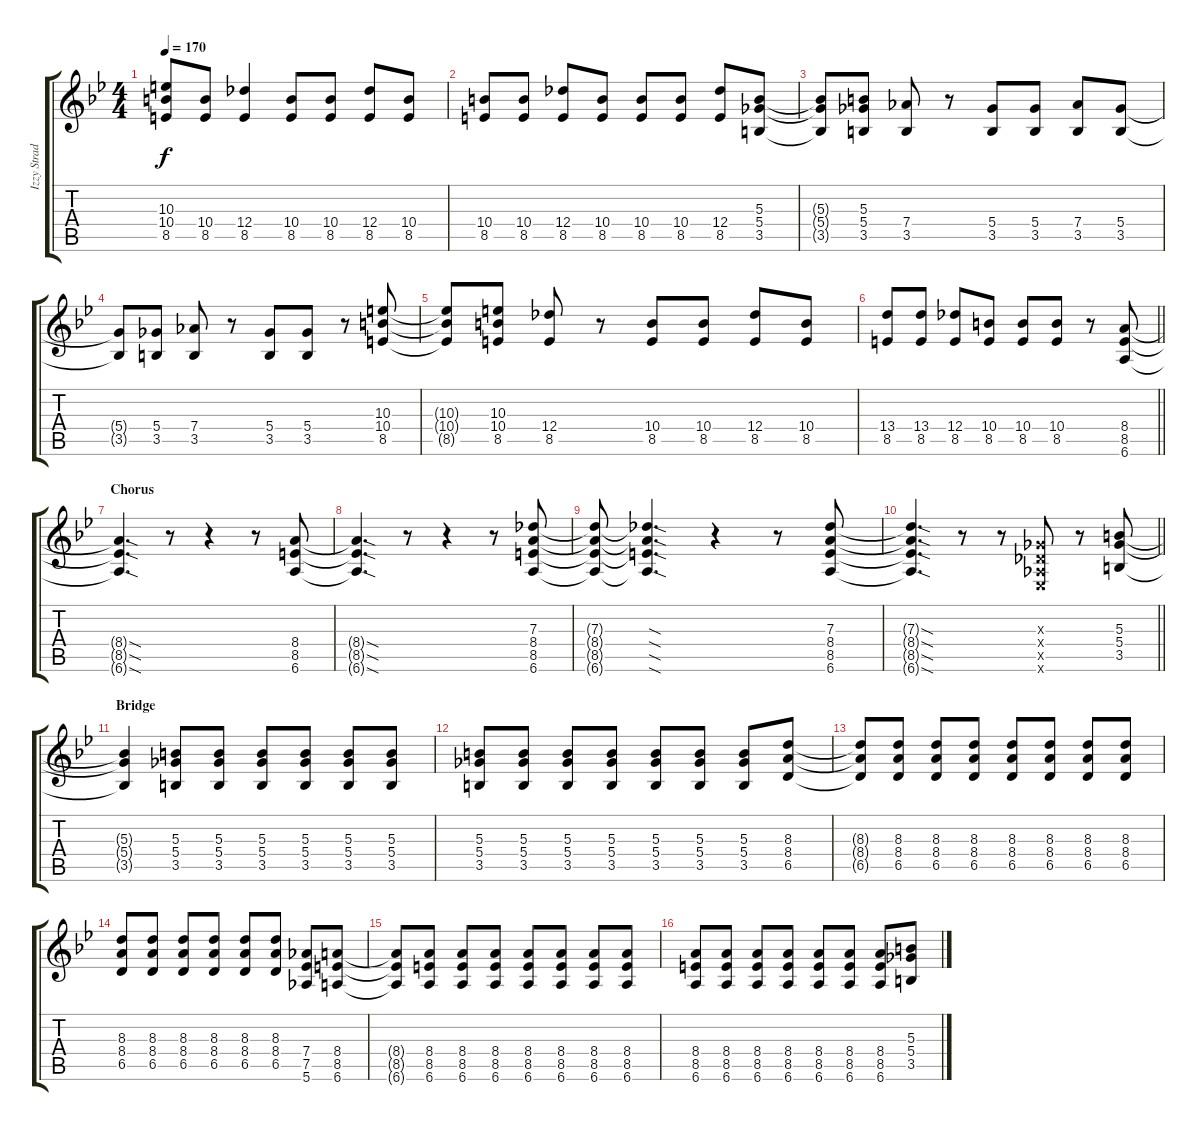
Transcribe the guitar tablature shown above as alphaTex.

\track ("Izzy Stradlin - Rhytm Guitar" "Izzy Strad") {instrument overdrivenguitar}
\staff {score tabs}
\tuning (Eb4 Bb3 Gb3 Db3 Ab2 Eb2) {hide}
\ts (4 4)
\tempo 170
\clef g2
\ks bb
(10.3{t} 10.4{t} 8.5{t}).8{dy f} (10.4 8.5).8 (12.4 8.5).4 (10.4 8.5).8 (10.4 8.5).8 (12.4 8.5).8 (10.4 8.5).8 |
(10.4 8.5).8 (10.4 8.5).8 (12.4 8.5).8 (10.4 8.5).8 (10.4 8.5).8 (10.4 8.5).8 (12.4 8.5).8 (5.3 5.4 3.5).8 |
(5.3{t} 5.4{t} 3.5{t}).8 (5.3 5.4 3.5).8 (7.4 3.5).8 r.8 (5.4 3.5).8 (5.4 3.5).8 (7.4 3.5).8 (5.4 3.5).8 |
(5.4{t} 3.5{t}).8 (5.4 3.5).8 (7.4 3.5).8 r.8 (5.4 3.5).8 (5.4 3.5).8 r.8 (10.3 10.4 8.5).8 |
(10.3{t} 10.4{t} 8.5{t}).8 (10.3 10.4 8.5).8 (12.4 8.5).8 r.8 (10.4 8.5).8 (10.4 8.5).8 (12.4 8.5).8 (10.4 8.5).8 |
\barLineRight lightlight
(13.4 8.5).8 (13.4 8.5).8 (12.4 8.5).8 (10.4 8.5).8 (10.4 8.5).8 (10.4 8.5).8 r.8 (8.4 8.5 6.6).8 |
\section ("" "Chorus")
(8.4{sod t} 8.5{sod t} 6.6{sod t}).4{d} r.8 r.4 r.8 (8.4 8.5 6.6).8 |
(8.4{sod t} 8.5{sod t} 6.6{sod t}).4{d} r.8 r.4 r.8 (7.3 8.4 8.5 6.6).8 |
(7.3{t} 8.4{t} 8.5{t} 6.6{t}).8 (7.3{sod t} 8.4{sod t} 8.5{sod t} 6.6{sod t}).4{d} r.4 r.8 (7.3 8.4 8.5 6.6).8 |
\barLineRight lightlight
(7.3{sod t} 8.4{sod t} 8.5{sod t} 6.6{sod t}).4{d} r.8 r.8 (0.3{x} 0.4{x} 0.5{x} 0.6{x}).8 r.8 (5.3 5.4 3.5).8 |
\section ("" "Bridge")
(5.3{t} 5.4{t} 3.5{t}).4 (5.3 5.4 3.5).8 (5.3 5.4 3.5).8 (5.3 5.4 3.5).8 (5.3 5.4 3.5).8 (5.3 5.4 3.5).8 (5.3 5.4 3.5).8 |
(5.3 5.4 3.5).8 (5.3 5.4 3.5).8 (5.3 5.4 3.5).8 (5.3 5.4 3.5).8 (5.3 5.4 3.5).8 (5.3 5.4 3.5).8 (5.3 5.4 3.5).8 (8.3 8.4 6.5).8 |
(8.3{t} 8.4{t} 6.5{t}).8 (8.3 8.4 6.5).8 (8.3 8.4 6.5).8 (8.3 8.4 6.5).8 (8.3 8.4 6.5).8 (8.3 8.4 6.5).8 (8.3 8.4 6.5).8 (8.3 8.4 6.5).8 |
(8.3 8.4 6.5).8 (8.3 8.4 6.5).8 (8.3 8.4 6.5).8 (8.3 8.4 6.5).8 (8.3 8.4 6.5).8 (8.3 8.4 6.5).8 (7.4 7.5 5.6).8 (8.4 8.5 6.6).8 |
(8.4{t} 8.5{t} 6.6{t}).8 (8.4 8.5 6.6).8 (8.4 8.5 6.6).8 (8.4 8.5 6.6).8 (8.4 8.5 6.6).8 (8.4 8.5 6.6).8 (8.4 8.5 6.6).8 (8.4 8.5 6.6).8 |
(8.4 8.5 6.6).8 (8.4 8.5 6.6).8 (8.4 8.5 6.6).8 (8.4 8.5 6.6).8 (8.4 8.5 6.6).8 (8.4 8.5 6.6).8 (8.4 8.5 6.6).8 (5.3 5.4 3.5).8
